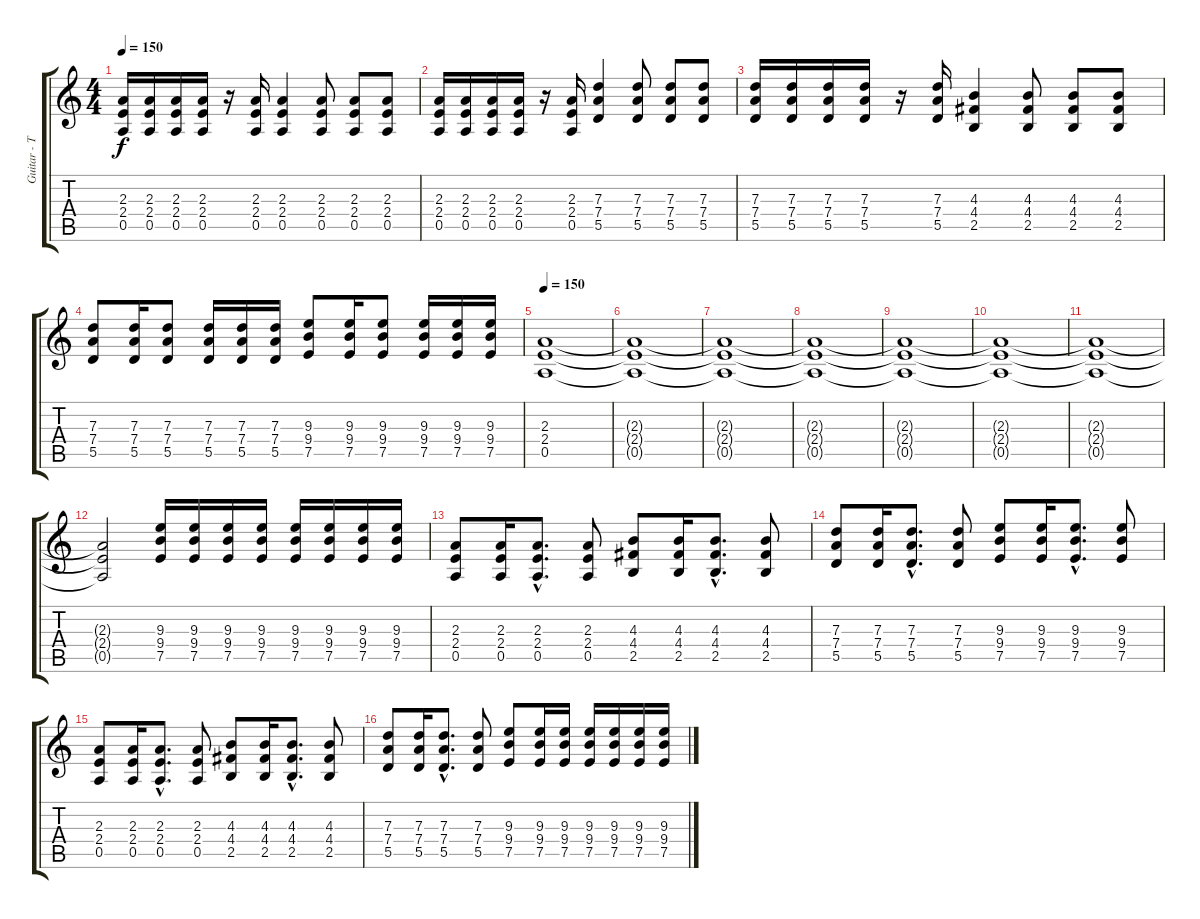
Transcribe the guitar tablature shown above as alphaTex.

\track ("Guitar - Tom Mattew Delonge" "Guitar - T") {instrument overdrivenguitar}
\staff {score tabs}
\tuning (E4 B3 G3 D3 A2 E2) {hide}
\ts (4 4)
\tempo 150
\clef g2
\ks c
(2.3 2.4 0.5).16{dy f} (2.3 2.4 0.5).16 (2.3 2.4 0.5).16 (2.3 2.4 0.5).16 r.16 (2.3 2.4 0.5).16 (2.3 2.4 0.5).4 (2.3 2.4 0.5).8 (2.3 2.4 0.5).8 (2.3 2.4 0.5).8 |
(2.3 2.4 0.5).16 (2.3 2.4 0.5).16 (2.3 2.4 0.5).16 (2.3 2.4 0.5).16 r.16 (2.3 2.4 0.5).16 (7.3 7.4 5.5).4 (7.3 7.4 5.5).8 (7.3 7.4 5.5).8 (7.3 7.4 5.5).8 |
(7.3 7.4 5.5).16 (7.3 7.4 5.5).16 (7.3 7.4 5.5).16 (7.3 7.4 5.5).16 r.16 (7.3 7.4 5.5).16 (4.3 4.4 2.5).4 (4.3 4.4 2.5).8 (4.3 4.4 2.5).8 (4.3 4.4 2.5).8 |
(7.3 7.4 5.5).8 (7.3 7.4 5.5).16 (7.3 7.4 5.5).8 (7.3 7.4 5.5).16 (7.3 7.4 5.5).16 (7.3 7.4 5.5).16 (9.3 9.4 7.5).8 (9.3 9.4 7.5).16 (9.3 9.4 7.5).8 (9.3 9.4 7.5).16 (9.3 9.4 7.5).16 (9.3 9.4 7.5).16 |
\tempo 150
(2.3 2.4 0.5).1 |
(2.3{t} 2.4{t} 0.5{t}).1 |
(2.3{t} 2.4{t} 0.5{t}).1 |
(2.3{t} 2.4{t} 0.5{t}).1 |
(2.3{t} 2.4{t} 0.5{t}).1 |
(2.3{t} 2.4{t} 0.5{t}).1 |
(2.3{t} 2.4{t} 0.5{t}).1 |
(2.3{t} 2.4{t} 0.5{t}).2 (9.3 9.4 7.5).16 (9.3 9.4 7.5).16 (9.3 9.4 7.5).16 (9.3 9.4 7.5).16 (9.3 9.4 7.5).16 (9.3 9.4 7.5).16 (9.3 9.4 7.5).16 (9.3 9.4 7.5).16 |
(2.3 2.4 0.5).8 (2.3 2.4 0.5).16 (2.3{hac} 2.4{hac} 0.5{hac}).8{d} (2.3 2.4 0.5).8 (4.3 4.4 2.5).8 (4.3 4.4 2.5).16 (4.3{hac} 4.4{hac} 2.5{hac}).8{d} (4.3 4.4 2.5).8 |
(7.3 7.4 5.5).8 (7.3 7.4 5.5).16 (7.3{hac} 7.4{hac} 5.5{hac}).8{d} (7.3 7.4 5.5).8 (9.3 9.4 7.5).8 (9.3 9.4 7.5).16 (9.3{hac} 9.4{hac} 7.5{hac}).8{d} (9.3 9.4 7.5).8 |
(2.3 2.4 0.5).8 (2.3 2.4 0.5).16 (2.3{hac} 2.4{hac} 0.5{hac}).8{d} (2.3 2.4 0.5).8 (4.3 4.4 2.5).8 (4.3 4.4 2.5).16 (4.3{hac} 4.4{hac} 2.5{hac}).8{d} (4.3 4.4 2.5).8 |
(7.3 7.4 5.5).8 (7.3 7.4 5.5).16 (7.3{hac} 7.4{hac} 5.5{hac}).8{d} (7.3 7.4 5.5).8 (9.3 9.4 7.5).8 (9.3 9.4 7.5).16 (9.3 9.4 7.5).16 (9.3 9.4 7.5).16 (9.3 9.4 7.5).16 (9.3 9.4 7.5).16 (9.3 9.4 7.5).16
